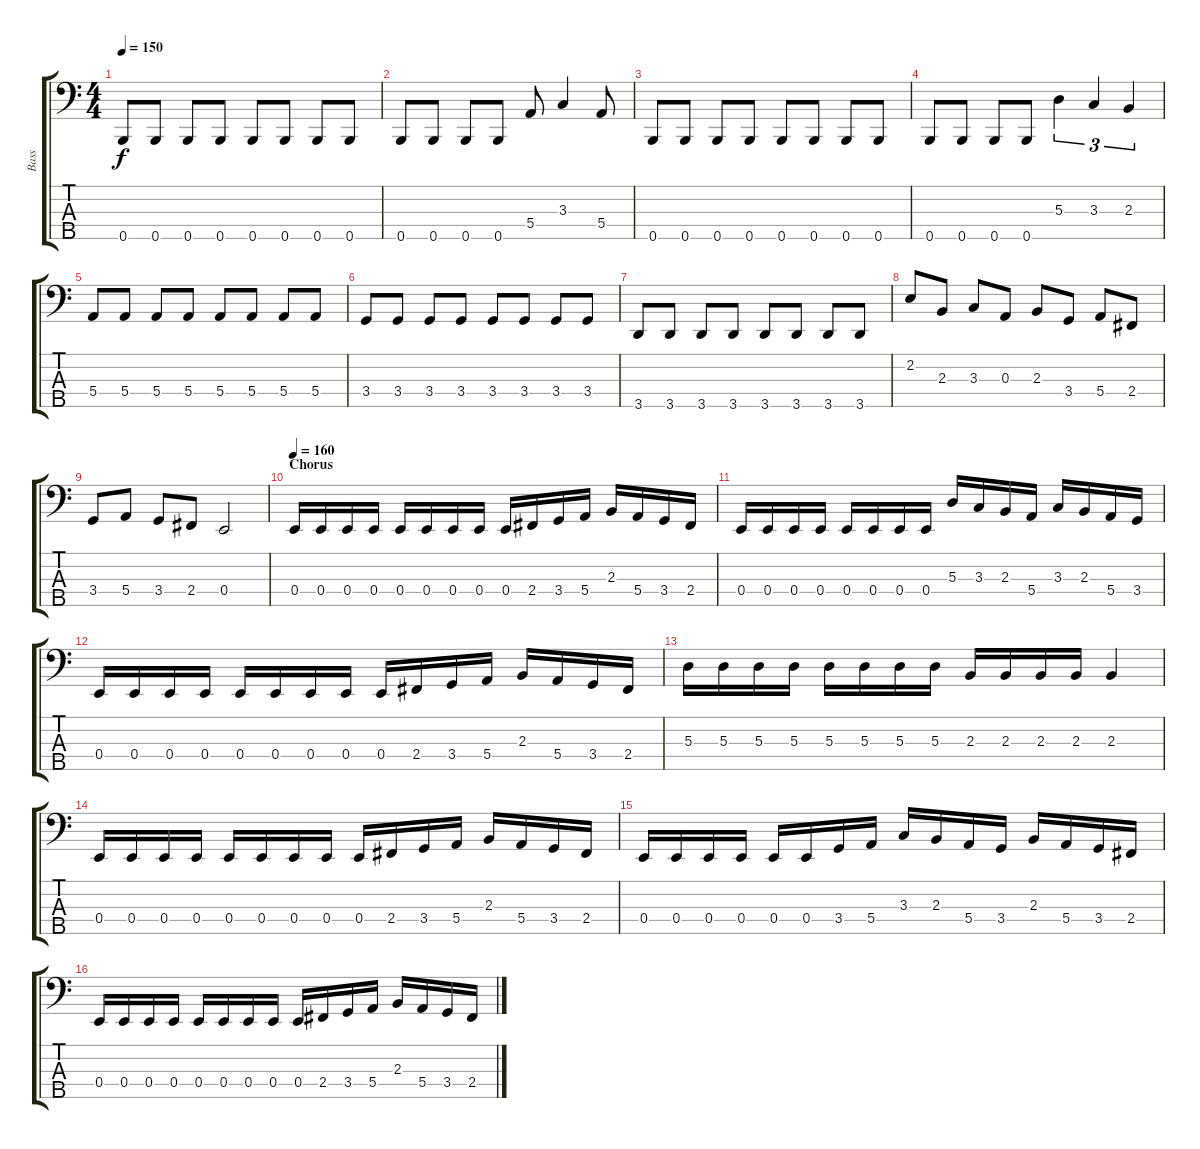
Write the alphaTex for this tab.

\track ("Bass" "Bass") {instrument electricbassfinger}
\staff {score tabs}
\tuning (G2 D2 A1 E1 B0) {hide}
\ts (4 4)
\tempo 150
\clef f4
\ks c
0.5.8{dy f} 0.5.8 0.5.8 0.5.8 0.5.8 0.5.8 0.5.8 0.5.8 |
0.5.8 0.5.8 0.5.8 0.5.8 5.4.8 3.3.4 5.4.8 |
0.5.8 0.5.8 0.5.8 0.5.8 0.5.8 0.5.8 0.5.8 0.5.8 |
0.5.8 0.5.8 0.5.8 0.5.8 5.3.4{tu (3 2)} 3.3.4{tu (3 2)} 2.3.4{tu (3 2)} |
5.4.8 5.4.8 5.4.8 5.4.8 5.4.8 5.4.8 5.4.8 5.4.8 |
3.4.8 3.4.8 3.4.8 3.4.8 3.4.8 3.4.8 3.4.8 3.4.8 |
3.5.8 3.5.8 3.5.8 3.5.8 3.5.8 3.5.8 3.5.8 3.5.8 |
2.2.8 2.3.8 3.3.8 0.3.8 2.3.8 3.4.8 5.4.8 2.4.8 |
3.4.8 5.4.8 3.4.8 2.4.8 0.4.2 |
\section ("" "Chorus")
\tempo 160
0.4.16 0.4.16 0.4.16 0.4.16 0.4.16 0.4.16 0.4.16 0.4.16 0.4.16 2.4.16 3.4.16 5.4.16 2.3.16 5.4.16 3.4.16 2.4.16 |
0.4.16 0.4.16 0.4.16 0.4.16 0.4.16 0.4.16 0.4.16 0.4.16 5.3.16 3.3.16 2.3.16 5.4.16 3.3.16 2.3.16 5.4.16 3.4.16 |
0.4.16 0.4.16 0.4.16 0.4.16 0.4.16 0.4.16 0.4.16 0.4.16 0.4.16 2.4.16 3.4.16 5.4.16 2.3.16 5.4.16 3.4.16 2.4.16 |
5.3.16 5.3.16 5.3.16 5.3.16 5.3.16 5.3.16 5.3.16 5.3.16 2.3.16 2.3.16 2.3.16 2.3.16 2.3.4 |
0.4.16 0.4.16 0.4.16 0.4.16 0.4.16 0.4.16 0.4.16 0.4.16 0.4.16 2.4.16 3.4.16 5.4.16 2.3.16 5.4.16 3.4.16 2.4.16 |
0.4.16 0.4.16 0.4.16 0.4.16 0.4.16 0.4.16 3.4.16 5.4.16 3.3.16 2.3.16 5.4.16 3.4.16 2.3.16 5.4.16 3.4.16 2.4.16 |
0.4.16 0.4.16 0.4.16 0.4.16 0.4.16 0.4.16 0.4.16 0.4.16 0.4.16 2.4.16 3.4.16 5.4.16 2.3.16 5.4.16 3.4.16 2.4.16
